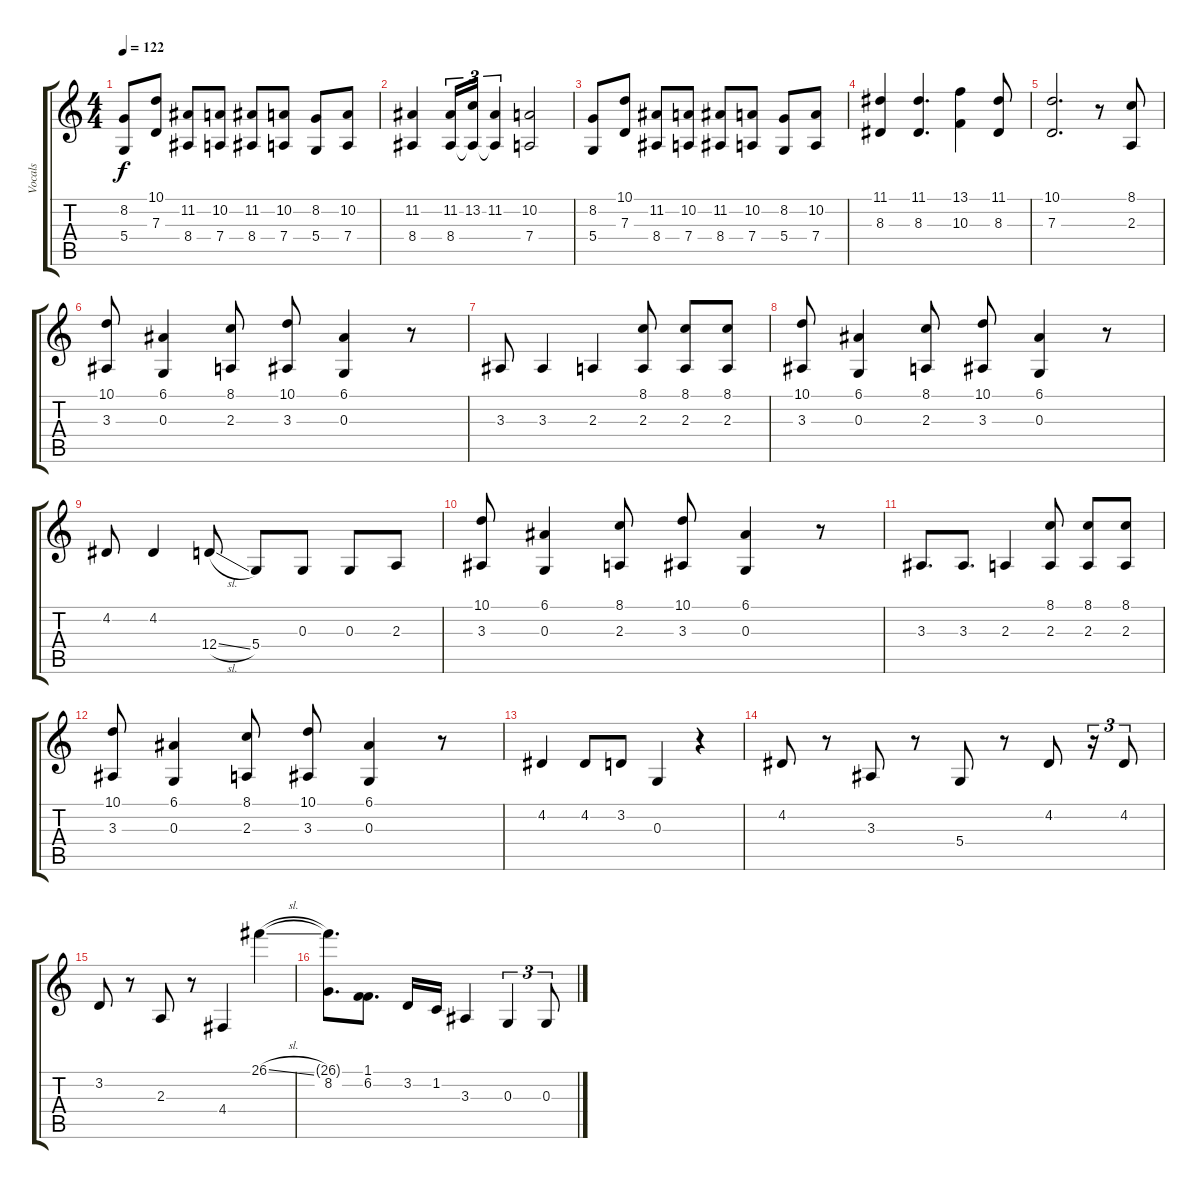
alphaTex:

\track ("Vocals" "Vocals") {instrument englishhorn}
\staff {score tabs}
\tuning (E4 B3 G3 D3 A2 D2) {hide}
\ts (4 4)
\tempo 122
\clef g2
\ks c
(8.2 5.4).8{dy f} (10.1 7.3).8 (11.2 8.4).8 (10.2 7.4).8 (11.2 8.4).8 (10.2 7.4).8 (8.2 5.4).8 (10.2 7.4).8 |
(11.2 8.4).4 (11.2 8.4).16{tu (3 2)} (13.2 8.4{t}).16{tu (3 2)} (11.2 8.4{t}).4{tu (3 2)} (10.2 7.4).2 |
(8.2 5.4).8 (10.1 7.3).8 (11.2 8.4).8 (10.2 7.4).8 (11.2 8.4).8 (10.2 7.4).8 (8.2 5.4).8 (10.2 7.4).8 |
(11.1 8.3).4 (11.1 8.3).4{d} (13.1 10.3).4 (11.1 8.3).8 |
(10.1 7.3).2{d} r.8 (8.1 2.3).8 |
(10.1 3.3).8 (6.1 0.3).4 (8.1 2.3).8 (10.1 3.3).8 (6.1 0.3).4 r.8 |
3.3.8 3.3.4 2.3.4 (8.1 2.3).8 (8.1 2.3).8 (8.1 2.3).8 |
(10.1 3.3).8 (6.1 0.3).4 (8.1 2.3).8 (10.1 3.3).8 (6.1 0.3).4 r.8 |
4.2.8 4.2.4 12.4{sl}.8 5.4.8 0.3.8 0.3.8 2.3.8 |
(10.1 3.3).8 (6.1 0.3).4 (8.1 2.3).8 (10.1 3.3).8 (6.1 0.3).4 r.8 |
3.3.8{d} 3.3.8{d} 2.3.4 (8.1 2.3).8 (8.1 2.3).8 (8.1 2.3).8 |
(10.1 3.3).8 (6.1 0.3).4 (8.1 2.3).8 (10.1 3.3).8 (6.1 0.3).4 r.8 |
4.2.4 4.2.8 3.2.8 0.3.4 r.4 |
4.2.8 r.8 3.3.8 r.8 5.4.8 r.8 4.2.8 r.16{tu (3 2)} 4.2.8{tu (3 2)} |
3.2.8 r.8 2.3.8 r.8 4.4.4 26.1{sl}.4 |
(26.1{t} 8.2).8{d} (1.1 6.2).8{d} 3.2.16 1.2.16 3.3.4 0.3.4{tu (3 2)} 0.3.8{tu (3 2)}
